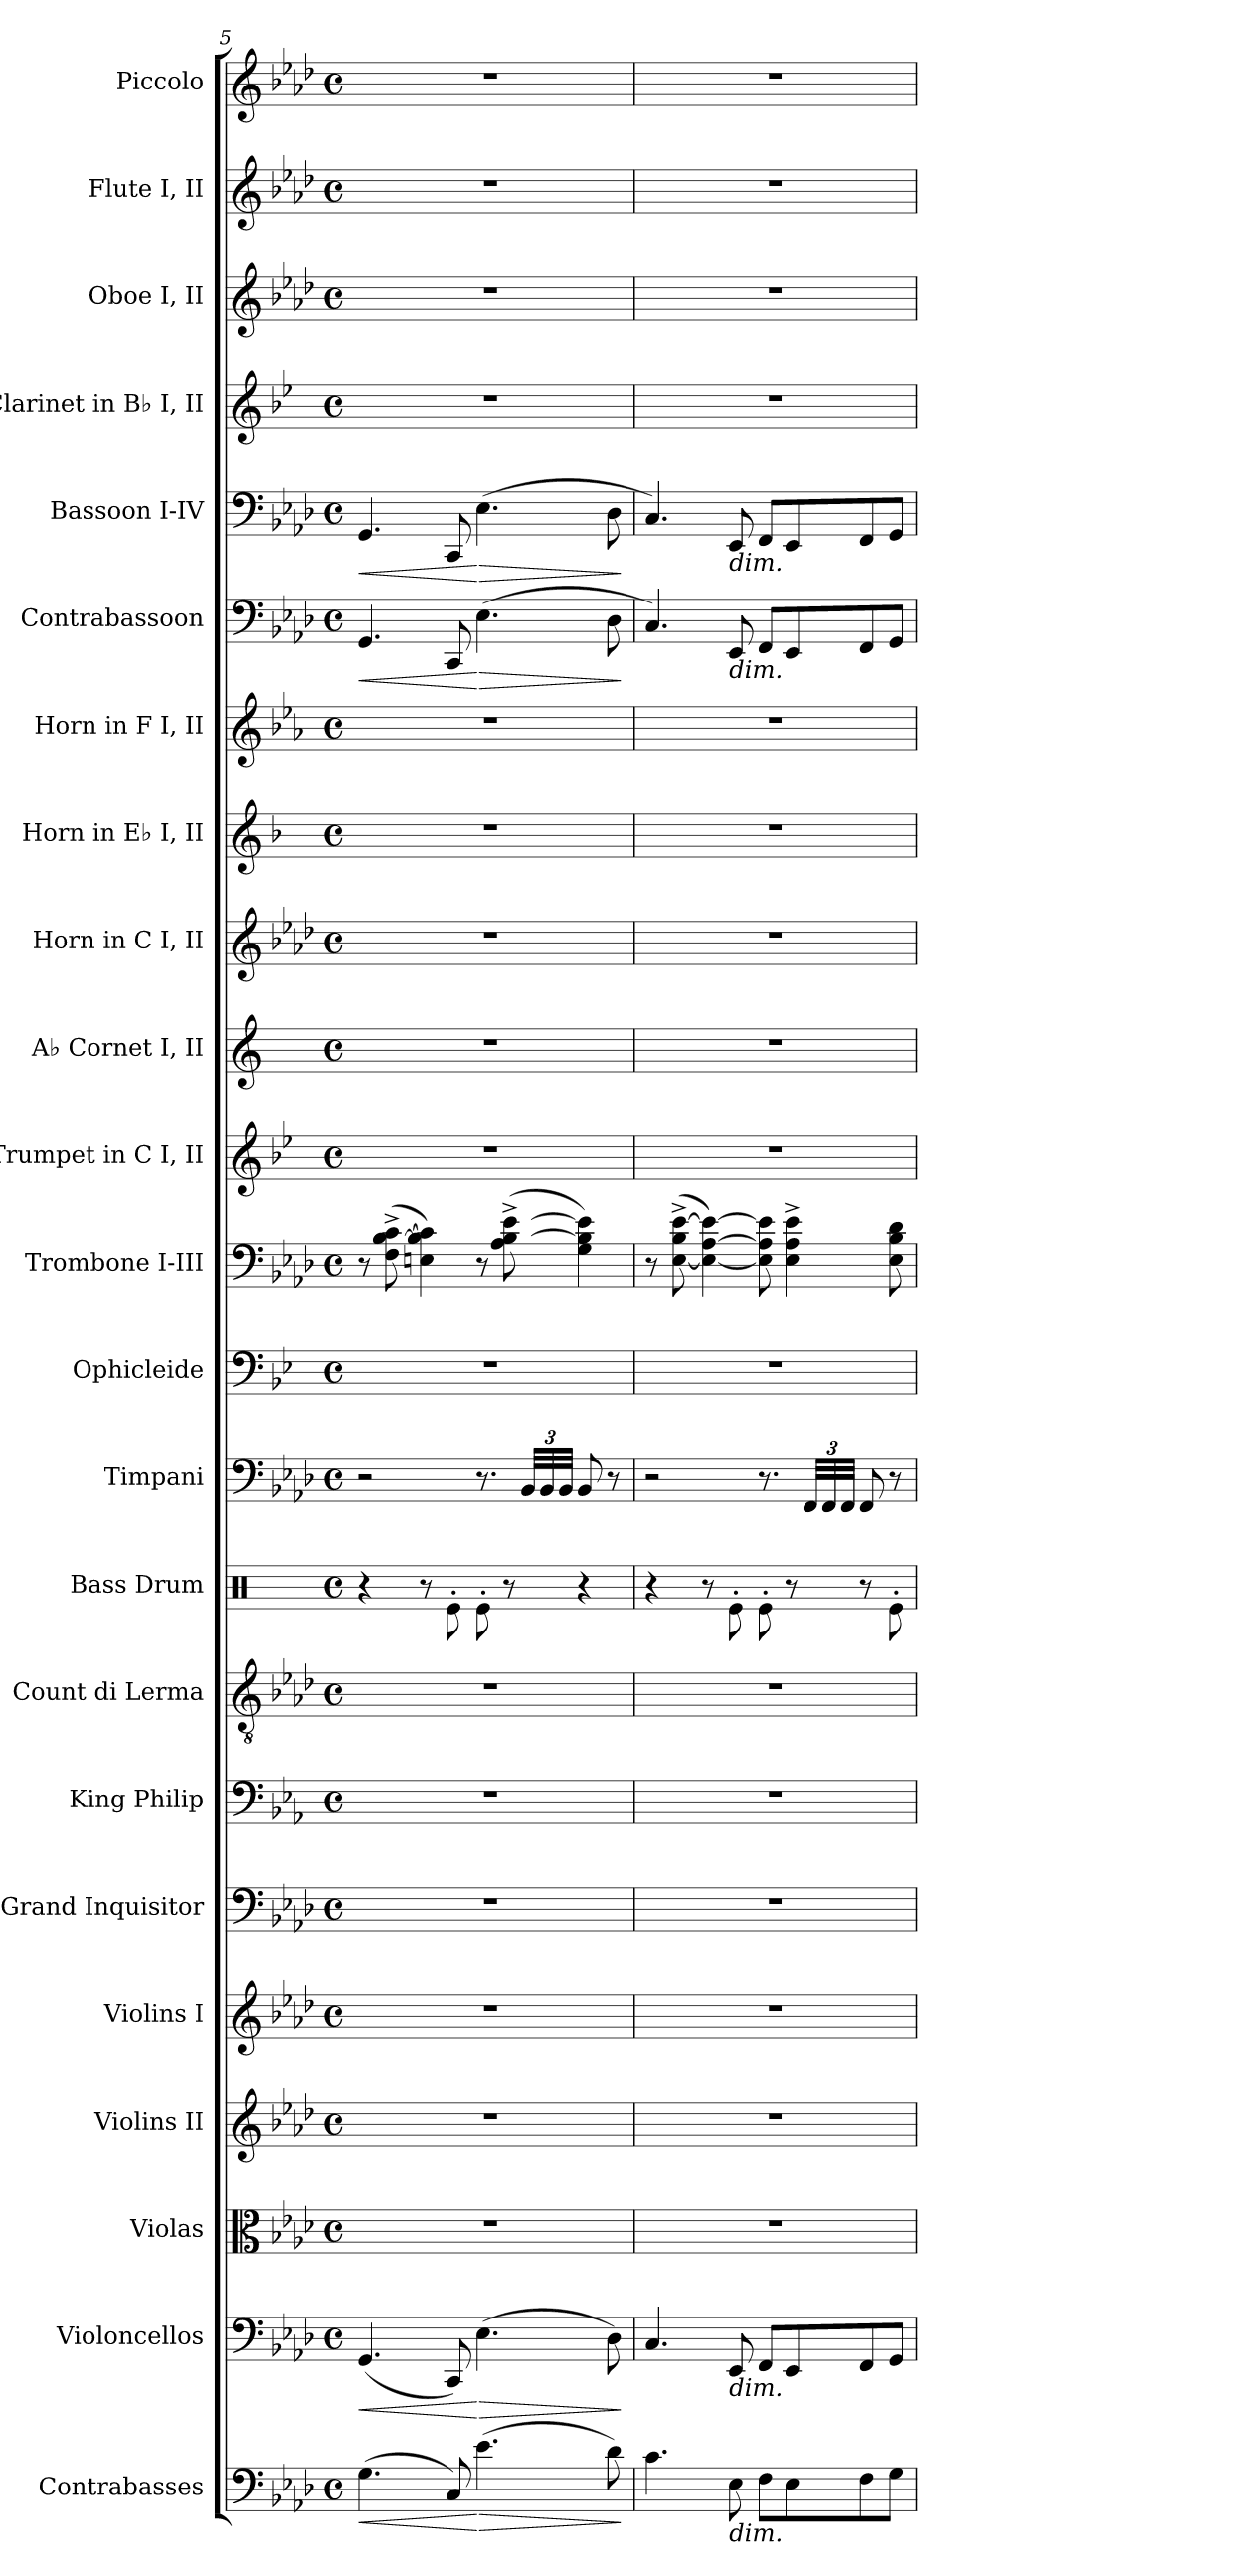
**kern	**dynam	**kern	**dynam	**kern	**kern	**kern	**kern	**kern	**kern	**kern	**kern	**kern	**kern	**kern	**kern	**kern	**kern	**kern	**kern	**dynam	**kern	**dynam	**kern	**kern	**kern	**kern
*part23	*part23	*part22	*part22	*part21	*part20	*part19	*part18	*part17	*part16	*part15	*part14	*part13	*part12	*part11	*part10	*part9	*part8	*part7	*part6	*part6	*part5	*part5	*part4	*part3	*part2	*part1
*staff23	*staff23	*staff22	*staff22	*staff21	*staff20	*staff19	*staff18	*staff17	*staff16	*staff15	*staff14	*staff13	*staff12	*staff11	*staff10	*staff9	*staff8	*staff7	*staff6	*staff6	*staff5	*staff5	*staff4	*staff3	*staff2	*staff1
*I"Contrabasses	*	*I"Violoncellos	*	*I"Violas	*I"Violins II	*I"Violins I	*I"Grand Inquisitor	*I"King Philip	*I"Count di Lerma	*I"Bass Drum	*I"Timpani	*I"Ophicleide	*I"Trombone I-III	*I"Trumpet in C I, II	*I"A♭ Cornet I, II	*I"Horn in C I, II	*I"Horn in E♭ I, II	*I"Horn in F I, II	*I"Contrabassoon	*	*I"Bassoon I-IV	*	*I"Clarinet in B♭ I, II	*I"Oboe I, II	*I"Flute I, II	*I"Piccolo
*I'Cb.	*	*I'Vc.	*	*I'Vla.	*I'Vln. II	*I'Vln. I	*I'G.I.	*I'K.P.	*I'di L.	*I'BD	*I'Timp.	*I'Oph.	*I'Tbn. I-III	*	*I'A ♭ Cnt. I, II	*	*	*	*I'Cbsn.	*	*I'Bsn. I-IV	*	*	*I'Ob. I, II	*I'Fl. I, II	*I'Picc.
!!LO:PB:g=z
*clefF4	*	*clefF4	*	*clefC3	*clefG2	*clefG2	*clefF4	*clefF4	*clefGv2	*clefX	*clefF4	*clefF4	*clefF4	*clefG2	*clefG2	*clefG2	*clefG2	*clefG2	*clefF4	*	*clefF4	*	*clefG2	*clefG2	*clefG2	*clefG2
*ITrd7c12	*	*	*	*	*	*	*	*ITrd4c7	*	*	*	*ITrd1c2	*	*ITrd1c2	*ITrd2c4	*ITrd7c12	*ITrd5c9	*ITrd4c7	*ITrd7c12	*	*	*	*ITrd1c2	*	*	*ITrd-7c-12
*k[b-e-a-d-]	*	*k[b-e-a-d-]	*	*k[b-e-a-d-]	*k[b-e-a-d-]	*k[b-e-a-d-]	*k[b-e-a-d-]	*k[b-e-a-d-]	*k[b-e-a-d-]	*k[]	*k[b-e-a-d-]	*k[b-e-a-d-]	*k[b-e-a-d-]	*k[b-e-a-d-]	*k[b-e-a-d-]	*k[b-e-a-d-]	*k[b-e-a-d-]	*k[b-e-a-d-]	*k[b-e-a-d-]	*	*k[b-e-a-d-]	*	*k[b-e-a-d-]	*k[b-e-a-d-]	*k[b-e-a-d-]	*k[b-e-a-d-]
*M4/4	*	*M4/4	*	*M4/4	*M4/4	*M4/4	*M4/4	*M4/4	*M4/4	*M4/4	*M4/4	*M4/4	*M4/4	*M4/4	*M4/4	*M4/4	*M4/4	*M4/4	*M4/4	*	*M4/4	*	*M4/4	*M4/4	*M4/4	*M4/4
*met(c)	*	*met(c)	*	*met(c)	*met(c)	*met(c)	*met(c)	*met(c)	*met(c)	*met(c)	*met(c)	*met(c)	*met(c)	*met(c)	*met(c)	*met(c)	*met(c)	*met(c)	*met(c)	*	*met(c)	*	*met(c)	*met(c)	*met(c)	*met(c)
=5	=5	=5	=5	=5	=5	=5	=5	=5	=5	=5	=5	=5	=5	=5	=5	=5	=5	=5	=5	=5	=5	=5	=5	=5	=5	=5
!	!LO:HP:b	!	!LO:HP:b	!	!	!	!	!	!	!	!	!	!	!	!	!	!	!	!	!LO:HP:b	!	!LO:HP:b	!	!	!	!
(>4.GG\	<	(<4.GG/	<	1r	1r	1r	1r	1r	1r	4r	2r	1r	8r	1r	1r	1r	1r	1r	4.GGG/	<	4.GG/	<	1r	1r	1r	1r
.	.	.	.	.	.	.	.	.	.	.	.	.	(<8F\^ [8B-\^ [8c\^	.	.	.	.	.	.	.	.	.	.	.	.	.
.	.	.	.	.	.	.	.	.	.	8r	.	.	4En\ 4B-\] 4c\])	.	.	.	.	.	.	.	.	.	.	.	.	.
8CC/)	.	8CC/)	.	.	.	.	.	.	.	8Re'\	.	.	.	.	.	.	.	.	8CCC/	.	8CC/	.	.	.	.	.
!	!LO:HP:n=1:b	!	!LO:HP:n=1:b	!	!	!	!	!	!	!	!	!	!	!	!	!	!	!	!	!LO:HP:n=1:b	!	!LO:HP:n=1:b	!	!	!	!
(>4.E-\	[ >	(>4.E-\	[ >	.	.	.	.	.	.	8Re'\	8.r	.	8r	.	.	.	.	.	(>4.EE-\	[ >	(>4.E-\	[ >	.	.	.	.
.	.	.	.	.	.	.	.	.	.	8r	.	.	(<8A-\^ [8B-\^ [8e-i\^	.	.	.	.	.	.	.	.	.	.	.	.	.
*	*	*	*	*	*	*	*	*	*	*	*Xbrackettup	*	*	*	*	*	*	*	*	*	*	*	*	*	*	*
.	.	.	.	.	.	.	.	.	.	.	48BB-/LLL	.	.	.	.	.	.	.	.	.	.	.	.	.	.	.
.	.	.	.	.	.	.	.	.	.	.	48BB-/	.	.	.	.	.	.	.	.	.	.	.	.	.	.	.
.	.	.	.	.	.	.	.	.	.	.	48BB-/JJJ	.	.	.	.	.	.	.	.	.	.	.	.	.	.	.
.	.	.	.	.	.	.	.	.	.	4r	8BB-/	.	4G\ 4B-\] 4e-\])	.	.	.	.	.	.	.	.	.	.	.	.	.
8D-\)	.	8D-\)	.	.	.	.	.	.	.	.	8r	.	.	.	.	.	.	.	8DD-\	.	8D-\	.	.	.	.	.
.	]	.	]	.	.	.	.	.	.	.	.	.	.	.	.	.	.	.	.	]	.	]	.	.	.	.
=6	=6	=6	=6	=6	=6	=6	=6	=6	=6	=6	=6	=6	=6	=6	=6	=6	=6	=6	=6	=6	=6	=6	=6	=6	=6	=6
*	*	*	*	*	*	*	*	*	*	*	*	*	*	*	*	*	*	*	*	*	*	*	*	*	*	*^
*	*	*	*	*	*	*	*	*	*	*	*	*	*	*	*	*	*	*	*	*	*	*	*	*	*	*	*^
4.C\	.	4.C/	.	1r	1r	1r	1r	1r	1r	4r	2r	1r	8r	1r	1r	1r	1r	1r	4.CC/)	.	4.C/)	.	1r	1r	1r	1r	2ryy	2.ryy
.	.	.	.	.	.	.	.	.	.	.	.	.	(<[8E-i\^ 8B-\^ [8e-\^	.	.	.	.	.	.	.	.	.	.	.	.	.	.	.
.	.	.	.	.	.	.	.	.	.	8r	.	.	4E-\_ [4A-\ 4e-\_)	.	.	.	.	.	.	.	.	.	.	.	.	.	.	.
!	!	!	!	!	!	!	!	!	!	!	!	!	!	!	!	!	!	!	!	!	!LO:TX:b:i:t=dim.	!	!	!	!	!	!	!
!	!	!	!	!	!	!	!	!	!	!	!	!	!	!	!	!	!	!	!LO:TX:b:i:t=dim.	!	!	!	!	!	!	!	!	!
!	!	!LO:TX:b:i:t=dim.	!	!	!	!	!	!	!	!	!	!	!	!	!	!	!	!	!	!	!	!	!	!	!	!	!	!
!LO:TX:b:i:t=dim.	!	!	!	!	!	!	!	!	!	!	!	!	!	!	!	!	!	!	!	!	!	!	!	!	!	!	!	!
8EE-\	.	8EE-/	.	.	.	.	.	.	.	8Re'\	.	.	.	.	.	.	.	.	8EEE-/	.	8EE-/	.	.	.	.	.	.	.
*	*	*	*	*	*	*	*	*	*	*	*	*	*	*	*	*	*	*	*	*	*	*	*	*	*	*MM52	*	*
8FF\L	.	8FF/L	.	.	.	.	.	.	.	8Re'\	8.r	.	8E-\] 8A-\] 8e-\]	.	.	.	.	.	8FFF/L	.	8FF/L	.	.	.	.	.	2ryy	.
8EE-\	.	8EE-/	.	.	.	.	.	.	.	8r	.	.	4E-\^ 4A-\^ 4e-\^	.	.	.	.	.	8EEE-/	.	8EE-/	.	.	.	.	.	.	.
.	.	.	.	.	.	.	.	.	.	.	48FF/LLL	.	.	.	.	.	.	.	.	.	.	.	.	.	.	.	.	.
.	.	.	.	.	.	.	.	.	.	.	48FF/	.	.	.	.	.	.	.	.	.	.	.	.	.	.	.	.	.
.	.	.	.	.	.	.	.	.	.	.	48FF/JJJ	.	.	.	.	.	.	.	.	.	.	.	.	.	.	.	.	.
*	*	*	*	*	*	*	*	*	*	*	*	*	*	*	*	*	*	*	*	*	*	*	*	*	*	*MM48	*	*
8FF\	.	8FF/	.	.	.	.	.	.	.	8r	8FF/	.	.	.	.	.	.	.	8FFF/	.	8FF/	.	.	.	.	.	.	4ryy
8GG\J	.	8GG/J	.	.	.	.	.	.	.	8Re'\	8r	.	8E-\ 8B-\ 8d-\	.	.	.	.	.	8GGG/J	.	8GG/J	.	.	.	.	.	.	.
*	*	*	*	*	*	*	*	*	*	*	*	*	*	*	*	*	*	*	*	*	*	*	*	*	*	*v	*v	*v
=	=	=	=	=	=	=	=	=	=	=	=	=	=	=	=	=	=	=	=	=	=	=	=	=	=	=
*-	*-	*-	*-	*-	*-	*-	*-	*-	*-	*-	*-	*-	*-	*-	*-	*-	*-	*-	*-	*-	*-	*-	*-	*-	*-	*-
